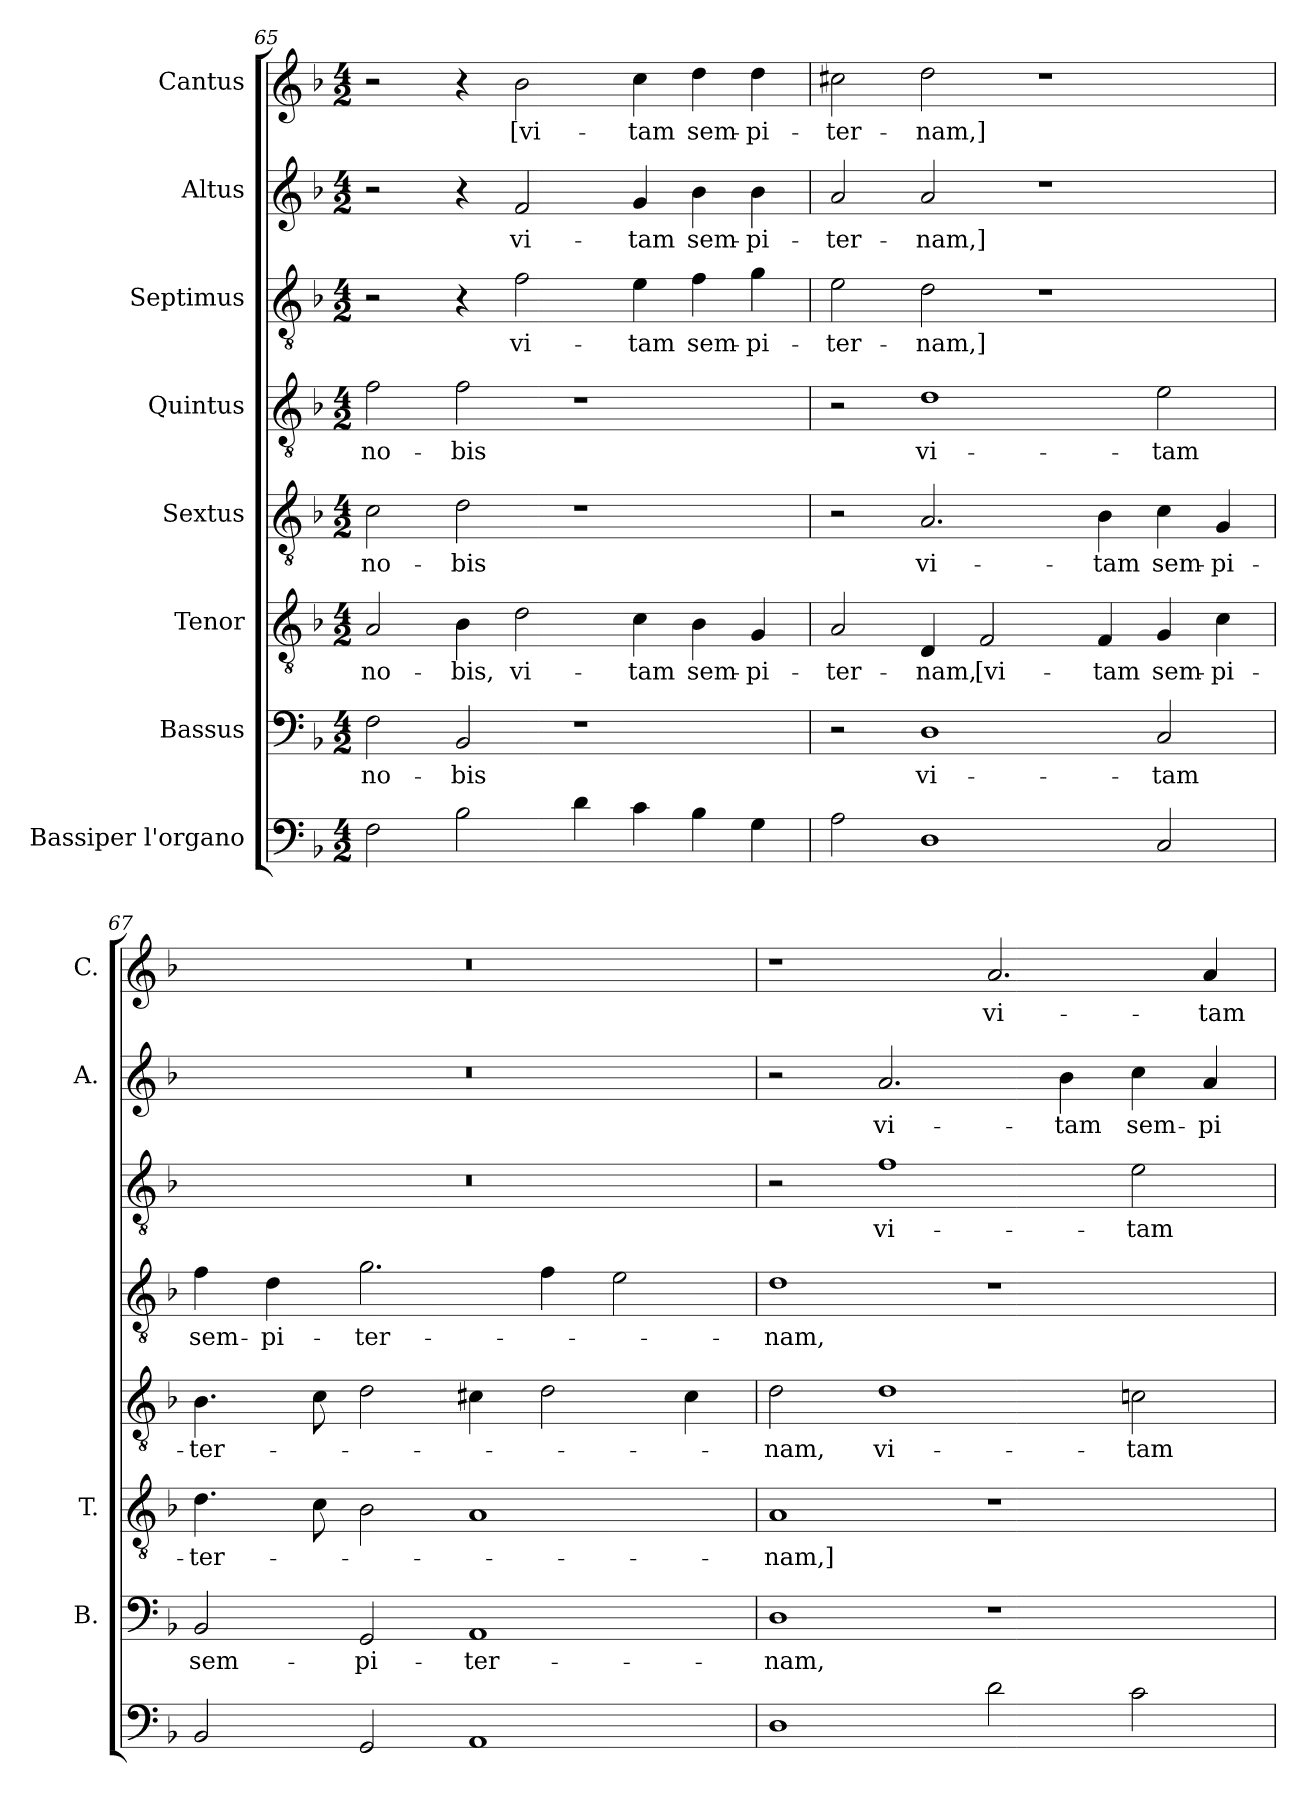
**kern	**kern	**text	**kern	**text	**kern	**text	**kern	**text	**kern	**text	**kern	**text	**kern	**text
*part8	*part7	*part7	*part6	*part6	*part5	*part5	*part4	*part4	*part3	*part3	*part2	*part2	*part1	*part1
*staff8	*staff7	*staff7	*staff6	*staff6	*staff5	*staff5	*staff4	*staff4	*staff3	*staff3	*staff2	*staff2	*staff1	*staff1
*I"Bassiper l'organo	*I"Bassus	*	*I"Tenor	*	*I"Sextus	*	*I"Quintus	*	*I"Septimus	*	*I"Altus	*	*I"Cantus	*
*	*I'B.	*	*I'T.	*	*	*	*	*	*	*	*I'A.	*	*I'C.	*
!!LO:PB:g=z
*clefF4	*clefF4	*	*clefGv2	*	*clefGv2	*	*clefGv2	*	*clefGv2	*	*clefG2	*	*clefG2	*
*	*	*	*ITrd7c12	*	*ITrd7c12	*	*ITrd7c12	*	*ITrd7c12	*	*	*	*	*
*k[b-]	*k[b-]	*	*k[b-]	*	*k[b-]	*	*k[b-]	*	*k[b-]	*	*k[b-]	*	*k[b-]	*
*d:	*d:	*	*d:	*	*d:	*	*d:	*	*d:	*	*d:	*	*d:	*
*M4/2	*M4/2	*	*M4/2	*	*M4/2	*	*M4/2	*	*M4/2	*	*M4/2	*	*M4/2	*
=65	=65	=65	=65	=65	=65	=65	=65	=65	=65	=65	=65	=65	=65	=65
!	!	!LO:LY:b	!	!LO:LY:b	!	!LO:LY:b	!	!LO:LY:b	!	!	!	!	!	!
2F\	2F\	no-	2AA/	no-	2C\	no-	2F\	no-	2r	.	2r	.	2r	.
!	!	!LO:LY:b	!	!LO:LY:b	!	!LO:LY:b	!	!LO:LY:b	!	!	!	!	!	!
2B-\	2BB-/	-bis	4BB-\	-bis,	2D\	-bis	2F\	-bis	4r	.	4r	.	4r	.
!	!	!	!	!LO:LY:b	!	!	!	!	!	!LO:LY:b	!	!LO:LY:b	!	!LO:LY:b
.	.	.	2D\	vi-	.	.	.	.	2F\	vi-	2f/	vi-	2b-\	[vi-
4d\	1r	.	.	.	1r	.	1r	.	.	.	.	.	.	.
!	!	!	!	!LO:LY:b	!	!	!	!	!	!LO:LY:b	!	!LO:LY:b	!	!LO:LY:b
4c\	.	.	4C\	-tam	.	.	.	.	4E\	-tam	4g/	-tam	4cc\	-tam
!	!	!	!	!LO:LY:b	!	!	!	!	!	!LO:LY:b	!	!LO:LY:b	!	!LO:LY:b
4B-\	.	.	4BB-\	sem-	.	.	.	.	4F\	sem-	4b-\	sem-	4dd\	sem-
!	!	!	!	!LO:LY:b	!	!	!	!	!	!LO:LY:b	!	!LO:LY:b	!	!LO:LY:b
4G\	.	.	4GG/	-pi-	.	.	.	.	4G\	-pi-	4b-\	-pi-	4dd\	-pi-
=66	=66	=66	=66	=66	=66	=66	=66	=66	=66	=66	=66	=66	=66	=66
!	!	!	!	!LO:LY:b	!	!	!	!	!	!LO:LY:b	!	!LO:LY:b	!	!LO:LY:b
2A\	2r	.	2AA/	-ter-	2r	.	2r	.	2E\	-ter-	2a/	-ter-	2cc#X\	-ter-
!	!	!LO:LY:b	!	!LO:LY:b	!	!LO:LY:b	!	!LO:LY:b	!	!LO:LY:b	!	!LO:LY:b	!	!LO:LY:b
1D	1D	vi-	4DD/	-nam,	2.AA/	vi-	1D	vi-	2D\	-nam,]	2a/	-nam,]	2dd\	-nam,]
!	!	!	!	!LO:LY:b	!	!	!	!	!	!	!	!	!	!
.	.	.	2FF/	[vi-	.	.	.	.	.	.	.	.	.	.
.	.	.	.	.	.	.	.	.	1r	.	1r	.	1r	.
!	!	!	!	!LO:LY:b	!	!LO:LY:b	!	!	!	!	!	!	!	!
.	.	.	4FF/	-tam	4BB-\	-tam	.	.	.	.	.	.	.	.
!	!	!LO:LY:b	!	!LO:LY:b	!	!LO:LY:b	!	!LO:LY:b	!	!	!	!	!	!
2C/	2C/	-tam	4GG/	sem-	4C\	sem-	2E\	-tam	.	.	.	.	.	.
!	!	!	!	!LO:LY:b	!	!LO:LY:b	!	!	!	!	!	!	!	!
.	.	.	4C\	-pi-	4GG/	-pi-	.	.	.	.	.	.	.	.
=67	=67	=67	=67	=67	=67	=67	=67	=67	=67	=67	=67	=67	=67	=67
!	!	!LO:LY:b	!	!LO:LY:b	!	!LO:LY:b	!	!LO:LY:b	!LO:N:vis=1	!	!LO:N:vis=1	!	!LO:N:vis=1	!
2BB-/	2BB-/	sem-	4.D\	-ter-	4.BB-\	-ter-	4F\	sem-	0r	.	0r	.	0r	.
!	!	!	!	!	!	!	!	!LO:LY:b	!	!	!	!	!	!
.	.	.	.	.	.	.	4D\	-pi-	.	.	.	.	.	.
.	.	.	8C\	.	8C\	.	.	.	.	.	.	.	.	.
!	!	!LO:LY:b	!	!	!	!	!	!LO:LY:b	!	!	!	!	!	!
2GG/	2GG/	-pi-	2BB-\	.	2D\	.	2.G\	-ter-	.	.	.	.	.	.
!	!	!LO:LY:b	!	!	!	!	!	!	!	!	!	!	!	!
1AA	1AA	-ter-	1AA	.	4C#X\	.	.	.	.	.	.	.	.	.
.	.	.	.	.	2D\	.	4F\	.	.	.	.	.	.	.
.	.	.	.	.	.	.	2E\	.	.	.	.	.	.	.
.	.	.	.	.	4C#\	.	.	.	.	.	.	.	.	.
=68	=68	=68	=68	=68	=68	=68	=68	=68	=68	=68	=68	=68	=68	=68
!	!	!LO:LY:b	!	!LO:LY:b	!	!LO:LY:b	!	!LO:LY:b	!	!	!	!	!	!
1D	1D	-nam,	1AA	-nam,]	2D\	-nam,	1D	-nam,	2r	.	2r	.	1r	.
!	!	!	!	!	!	!LO:LY:b	!	!	!	!LO:LY:b	!	!LO:LY:b	!	!
.	.	.	.	.	1D	vi-	.	.	1F	vi-	2.a/	vi-	.	.
!	!	!	!	!	!	!	!	!	!	!	!	!	!	!LO:LY:b
2d\	1r	.	1r	.	.	.	1r	.	.	.	.	.	2.a/	vi-
!	!	!	!	!	!	!	!	!	!	!	!	!LO:LY:b	!	!
.	.	.	.	.	.	.	.	.	.	.	4b-\	-tam	.	.
!	!	!	!	!	!	!LO:LY:b	!	!	!	!LO:LY:b	!	!LO:LY:b	!	!
2c\	.	.	.	.	2Cn\	-tam	.	.	2E\	-tam	4cc\	sem-	.	.
!	!	!	!	!	!	!	!	!	!	!	!	!LO:LY:b	!	!LO:LY:b
.	.	.	.	.	.	.	.	.	.	.	4a/	-pi-	4a/	-tam
=	=	=	=	=	=	=	=	=	=	=	=	=	=	=
*-	*-	*-	*-	*-	*-	*-	*-	*-	*-	*-	*-	*-	*-	*-
